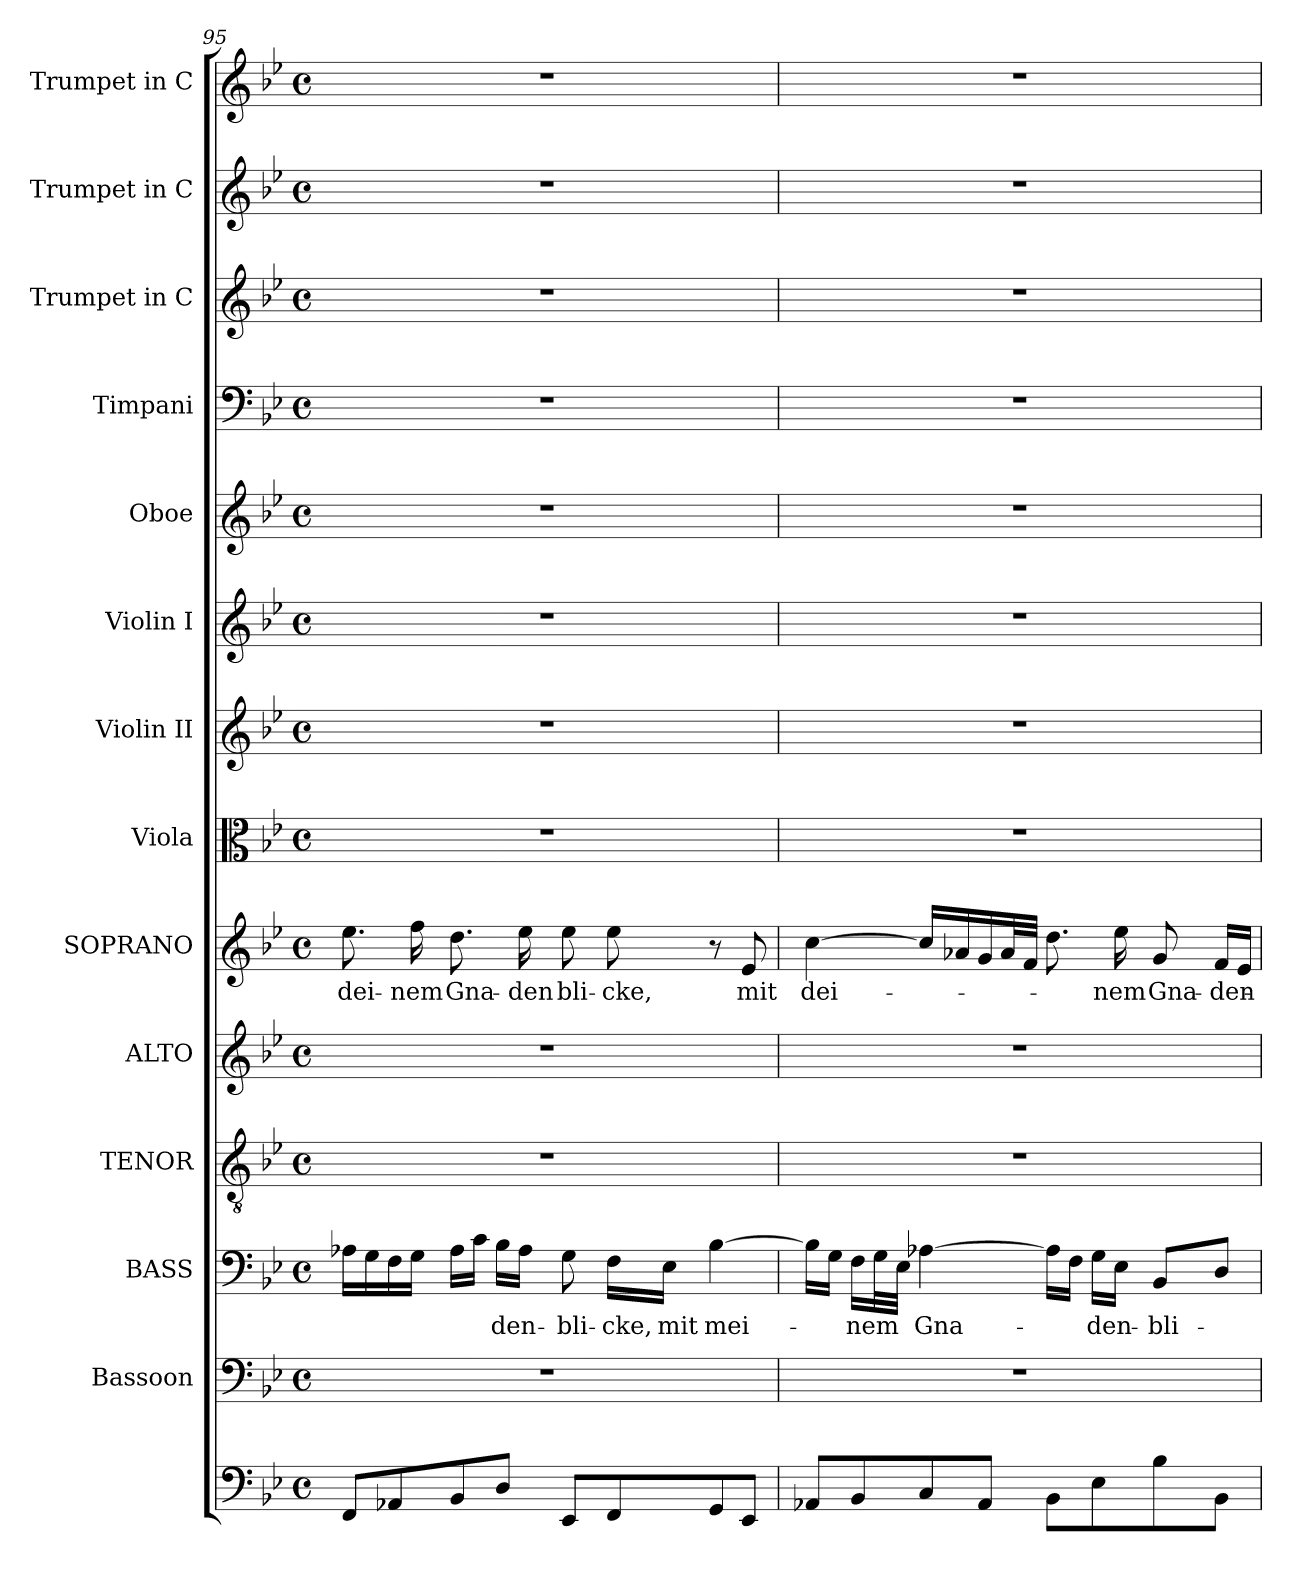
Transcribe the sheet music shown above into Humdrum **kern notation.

**kern	**kern	**kern	**text	**kern	**kern	**kern	**text	**kern	**kern	**kern	**kern	**kern	**kern	**kern	**kern
*part14	*part13	*part12	*part12	*part11	*part10	*part9	*part9	*part8	*part7	*part6	*part5	*part4	*part3	*part2	*part1
*staff14	*staff13	*staff12	*staff12	*staff11	*staff10	*staff9	*staff9	*staff8	*staff7	*staff6	*staff5	*staff4	*staff3	*staff2	*staff1
*	*I"Bassoon	*I"BASS	*	*I"TENOR	*I"ALTO	*I"SOPRANO	*	*I"Viola	*I"Violin II	*I"Violin I	*I"Oboe	*I"Timpani	*I"Trumpet in C	*I"Trumpet in C	*I"Trumpet in C
*	*	*	*	*	*I'Alto	*I'Soprano	*	*I'Viola	*I'Violin II	*I'Violin I	*I'Oboe	*I'Timp.	*	*	*
*clefF4	*clefF4	*clefF4	*	*clefGv2	*clefG2	*clefG2	*	*clefC3	*clefG2	*clefG2	*clefG2	*clefF4	*clefG2	*clefG2	*clefG2
*	*	*	*	*ITrd7c12	*	*	*	*	*	*	*	*	*	*	*
*k[b-e-]	*k[b-e-]	*k[b-e-]	*	*k[b-e-]	*k[b-e-]	*k[b-e-]	*	*k[b-e-]	*k[b-e-]	*k[b-e-]	*k[b-e-]	*k[b-e-]	*k[b-e-]	*k[b-e-]	*k[b-e-]
*B-:	*B-:	*B-:	*	*B-:	*B-:	*B-:	*	*B-:	*B-:	*B-:	*B-:	*B-:	*B-:	*B-:	*B-:
*M4/4	*M4/4	*M4/4	*	*M4/4	*M4/4	*M4/4	*	*M4/4	*M4/4	*M4/4	*M4/4	*M4/4	*M4/4	*M4/4	*M4/4
*met(c)	*met(c)	*met(c)	*	*met(c)	*met(c)	*met(c)	*	*met(c)	*met(c)	*met(c)	*met(c)	*met(c)	*met(c)	*met(c)	*met(c)
=95	=95	=95	=95	=95	=95	=95	=95	=95	=95	=95	=95	=95	=95	=95	=95
!	!	!	!	!	!	!	!LO:LY:b:color=#000000	!	!	!	!	!	!	!	!
8FFi/L	1r	16A-Xi\LL	.	1r	1r	8.ee-i\	dei-	1r	1r	1r	1r	1r	1r	1r	1r
.	.	16Gi\	.	.	.	.	.	.	.	.	.	.	.	.	.
8AA-Xi/	.	16Fi\	.	.	.	.	.	.	.	.	.	.	.	.	.
!	!	!	!	!	!	!	!LO:LY:b:color=#000000	!	!	!	!	!	!	!	!
.	.	16Gi\JJ	.	.	.	16ffi\	-nem	.	.	.	.	.	.	.	.
!	!	!	!	!	!	!	!LO:LY:b:color=#000000	!	!	!	!	!	!	!	!
8BB-i/	.	16A-i\LL	.	.	.	8.ddi\	Gna-	.	.	.	.	.	.	.	.
.	.	16ci\JJ	.	.	.	.	.	.	.	.	.	.	.	.	.
!	!	!	!LO:LY:b:color=#000000	!	!	!	!	!	!	!	!	!	!	!	!
8Di/J	.	16B-i\LL	-den-	.	.	.	.	.	.	.	.	.	.	.	.
!	!	!	!	!	!	!	!LO:LY:b:color=#000000	!	!	!	!	!	!	!	!
.	.	16A-i\JJ	.	.	.	16ee-i\	-den	.	.	.	.	.	.	.	.
!	!	!	!LO:LY:b:color=#000000	!	!	!	!	!	!	!	!	!	!	!	!
!	!	!	!	!	!	!	!LO:LY:b:color=#000000	!	!	!	!	!	!	!	!
8EE-i/L	.	8Gi\	-bli-	.	.	8ee-i\	bli-	.	.	.	.	.	.	.	.
!	!	!	!LO:LY:b:color=#000000	!	!	!	!	!	!	!	!	!	!	!	!
!	!	!	!	!	!	!	!LO:LY:b:color=#000000	!	!	!	!	!	!	!	!
8FFi/	.	16Fi\LL	-cke,	.	.	8ee-i\	-cke,	.	.	.	.	.	.	.	.
!	!	!	!LO:LY:b:color=#000000	!	!	!	!	!	!	!	!	!	!	!	!
.	.	16E-i\JJ	mit	.	.	.	.	.	.	.	.	.	.	.	.
!	!	!	!LO:LY:b:color=#000000	!	!	!	!	!	!	!	!	!	!	!	!
8GGi/	.	[4B-i\	mei-	.	.	8r	.	.	.	.	.	.	.	.	.
!	!	!	!	!	!	!	!LO:LY:b:color=#000000	!	!	!	!	!	!	!	!
8EE-i/J	.	.	.	.	.	8e-i/	mit	.	.	.	.	.	.	.	.
!!LO:LB:g=z
=96	=96	=96	=96	=96	=96	=96	=96	=96	=96	=96	=96	=96	=96	=96	=96
!	!	!	!	!	!	!	!LO:LY:b:color=#000000	!	!	!	!	!	!	!	!
8AA-Xi/L	1r	16B-i\LL]	.	1r	1r	[4cci\	dei-	1r	1r	1r	1r	1r	1r	1r	1r
.	.	16Gi\JJ	.	.	.	.	.	.	.	.	.	.	.	.	.
!	!	!	!LO:LY:b:color=#000000	!	!	!	!	!	!	!	!	!	!	!	!
8BB-i/	.	16Fi\LL	-nem	.	.	.	.	.	.	.	.	.	.	.	.
.	.	32Gi\L	.	.	.	.	.	.	.	.	.	.	.	.	.
.	.	32E-i\JJJ	.	.	.	.	.	.	.	.	.	.	.	.	.
!	!	!	!LO:LY:b:color=#000000	!	!	!	!	!	!	!	!	!	!	!	!
8Ci/	.	[4A-Xi\	Gna-	.	.	16cci/LL]	.	.	.	.	.	.	.	.	.
.	.	.	.	.	.	16a-Xi/	.	.	.	.	.	.	.	.	.
8AA-i/J	.	.	.	.	.	16gi/	.	.	.	.	.	.	.	.	.
.	.	.	.	.	.	32a-i/L	.	.	.	.	.	.	.	.	.
.	.	.	.	.	.	32fi/JJJ	.	.	.	.	.	.	.	.	.
8BB-i\L	.	16A-i\LL]	.	.	.	8.ddi\	.	.	.	.	.	.	.	.	.
.	.	16Fi\JJ	.	.	.	.	.	.	.	.	.	.	.	.	.
!	!	!	!LO:LY:b:color=#000000	!	!	!	!	!	!	!	!	!	!	!	!
8E-i\	.	16Gi\LL	-den-	.	.	.	.	.	.	.	.	.	.	.	.
!	!	!	!	!	!	!	!LO:LY:b:color=#000000	!	!	!	!	!	!	!	!
.	.	16E-i\JJ	.	.	.	16ee-i\	-nem	.	.	.	.	.	.	.	.
!	!	!	!LO:LY:b:color=#000000	!	!	!	!	!	!	!	!	!	!	!	!
!	!	!	!	!	!	!	!LO:LY:b:color=#000000	!	!	!	!	!	!	!	!
8B-i\	.	8BB-i/L	-bli-	.	.	8gi/	Gna-	.	.	.	.	.	.	.	.
!	!	!	!	!	!	!	!LO:LY:b:color=#000000	!	!	!	!	!	!	!	!
8BB-i\J	.	8Di/J	.	.	.	16fi/LL	-den-	.	.	.	.	.	.	.	.
.	.	.	.	.	.	16e-i/JJ	.	.	.	.	.	.	.	.	.
=	=	=	=	=	=	=	=	=	=	=	=	=	=	=	=
*-	*-	*-	*-	*-	*-	*-	*-	*-	*-	*-	*-	*-	*-	*-	*-
